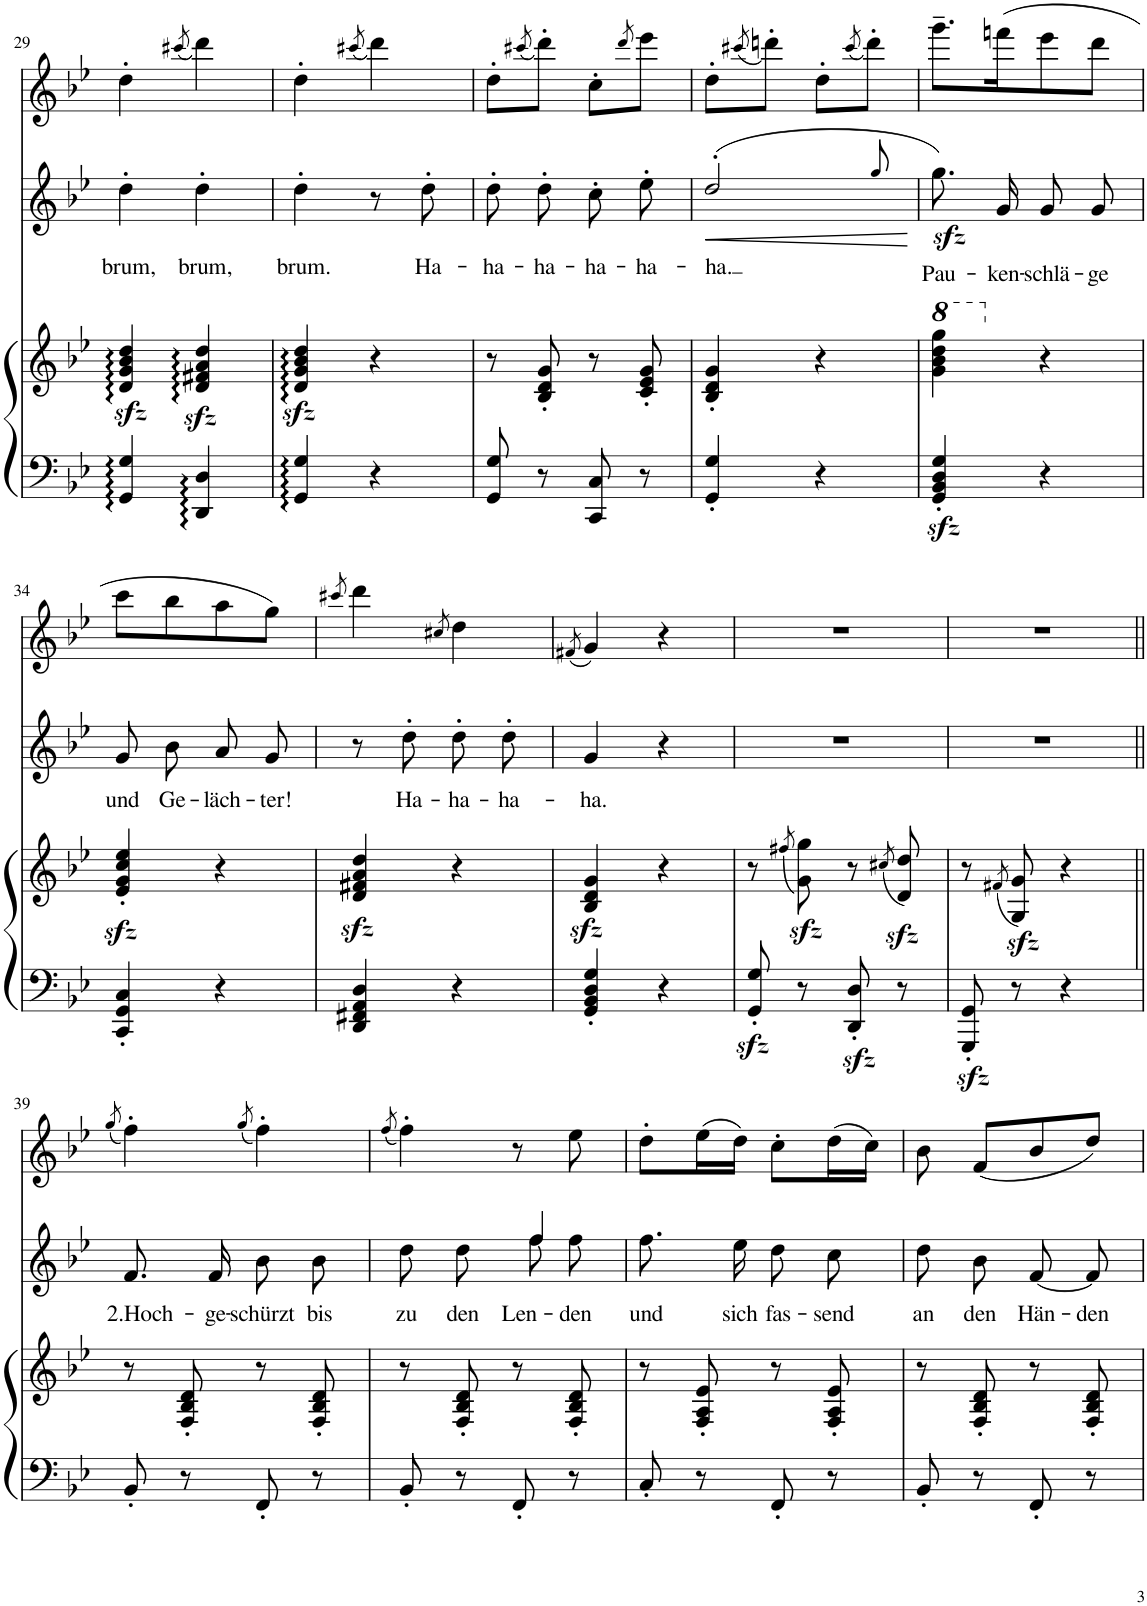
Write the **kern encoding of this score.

**kern	**kern	**kern	**text	**dynam	**kern
*part3	*part3	*part2	*part2	*part2	*part1
*staff4	*staff3	*staff2	*staff2	*staff2	*staff1
*I"Piano	*	*I"Voice	*	*	*I"Violine
*I'Pno	*	*	*	*	*
!!LO:PB:g=z
*clefF4	*clefG2	*clefG2	*	*	*clefG2
*k[b-e-]	*k[b-e-]	*k[b-e-]	*	*	*k[b-e-]
*M2/4	*M2/4	*M2/4	*	*	*M2/4
=29	=29	=29	=29	=29	=29
!	!	!	!LO:LY:b	!	!
4GG/ 4G/	4d/zz< 4g/zz< 4b-/zz< 4dd/zz<	4dd'\	brum,	.	4dd'\
.	.	.	.	.	(8qccc#X/
!	!	!	!LO:LY:b	!	!
4DD/ 4D/	4d/zz< 4f#X/zz< 4a/zz< 4dd/zz<	4dd'\	brum,	.	4ddd\)
=30	=30	=30	=30	=30	=30
!	!	!	!LO:LY:b	!	!
4GG/ 4G/	4d/zz< 4g/zz< 4b-/zz< 4dd/zz<	4dd'\	brum.	.	4dd'\
.	.	.	.	.	(8qccc#X/
4r	4r	8r	.	.	4ddd\)
!	!	!	!LO:LY:b	!	!
.	.	8dd'\	Ha-	.	.
=31	=31	=31	=31	=31	=31
!	!	!	!LO:LY:b	!	!
8GG/ 8G/	8r	8dd'\L	-ha-	.	8dd'\L
.	.	.	.	.	(8qccc#X/
!	!	!	!LO:LY:b	!	!
8r	8B-/' 8d/' 8g/'	8dd'\J	-ha-	.	8ddd'\J)
!	!	!	!LO:LY:b	!	!
8CC/ 8C/	8r	8cc'\L	-ha-	.	8cc'\L
.	.	.	.	.	8qddd/
!	!	!	!LO:LY:b	!	!
8r	8c/' 8e-/' 8g/'	8ee-'\J	-ha-	.	8eee-\J
=32	=32	=32	=32	=32	=32
!	!	!	!LO:LY:b	!LO:HP:b	!
*	*	*^	*	*	*
4GG/' 4G/'	4B-/' 4d/' 4g/'	(2dd'/	4.ryy	-ha.	<	8dd'\L
.	.	.	.	.	.	(8qccc#X/
.	.	.	.	.	.	8dddn'\J)
4r	4r	.	.	.	.	8dd'\L
.	.	.	.	.	.	(8qccc#/
.	.	.	8gg!/	.	.	8ddd'\J)
*	*	*v	*v	*	*	*
.	.	.	.	[	.
=33	=33	=33	=33	=33	=33
*	*8va	*	*	*	*
!	!	!	!LO:LY:b	!	!
4GG/zz<' 4BB-/zz<' 4D/zz<' 4G/zz<'	4gg\ 4bb-\ 4ddd\ 4ggg\	8.ggzz<\L)	Pau-	.	8.ggg~\L
!	!	!	!LO:LY:b	!	!
.	.	16g\Jk	-ken-	.	(16fffn\K
!	!	!	!LO:LY:b	!	!
4r	4r	8g/L	-schlä-	.	8eee-\
!	!	!	!LO:LY:b	!	!
.	.	8g/J	-ge	.	8ddd\J
!!LO:LB:g=z
=34	=34	=34	=34	=34	=34
*	*X8va	*	*	*	*
!	!	!	!LO:LY:b	!	!
4CC/' 4GG/' 4C/'	4e-/zz<' 4g/zz<' 4cc/zz<' 4ee-/zz<'	8g/L	und	.	8ccc\L
!	!	!	!LO:LY:b	!	!
.	.	8b-/J	Ge-	.	8bb-\
!	!	!	!LO:LY:b	!	!
4r	4r	8a/L	-läch-	.	8aa\
!	!	!	!LO:LY:b	!	!
.	.	8g/J	-ter!	.	8gg\J)
=35	=35	=35	=35	=35	=35
.	.	.	.	.	8qccc#X/
4DD/ 4FF#X/ 4AA/ 4D/	4d/zz< 4f#X/zz< 4a/zz< 4dd/zz<	8r	.	.	4ddd\
!	!	!	!LO:LY:b	!	!
.	.	8dd'\	Ha-	.	.
.	.	.	.	.	8qcc#X/
!	!	!	!LO:LY:b	!	!
4r	4r	8dd'\L	-ha-	.	4dd\
!	!	!	!LO:LY:b	!	!
.	.	8dd'\J	-ha-	.	.
=36	=36	=36	=36	=36	=36
.	.	.	.	.	(8qf#X/
!	!	!	!LO:LY:b	!	!
4GG/' 4BB-/' 4D/' 4G/'	4B-/zz< 4d/zz< 4g/zz<	4g/	-ha.	.	4g/)
4r	4r	4r	.	.	4r
=37	=37	=37	=37	=37	=37
8GG/zz<' 8G/zz<'	8r	2r	.	.	2r
.	(8qff#X/	.	.	.	.
8r	8g\zz< 8gg\zz<)	.	.	.	.
8DD/zz<' 8D/zz<'	8r	.	.	.	.
.	(8qcc#X/	.	.	.	.
8r	8d/zz< 8dd/zz<)	.	.	.	.
=38	=38	=38	=38	=38	=38
8GGG/zz<' 8GG/zz<'	8r	2r	.	.	2r
.	(8qf#X/	.	.	.	.
8r	8G/zz< 8g/zz<)	.	.	.	.
4r	4r	.	.	.	.
!!LO:LB:g=z
=39||	=39||	=39||	=39||	=39||	=39||
.	.	.	.	.	(8qgg/
!	!	!	!LO:LY:b	!	!
8BB-'/	8r	8.f/L	2.Hoch-	.	4ff'\)
8r	8F/' 8B-/' 8d/'	.	.	.	.
!	!	!	!LO:LY:b	!	!
.	.	16f/Jk	-ge-	.	.
.	.	.	.	.	(8qgg/
!	!	!	!LO:LY:b	!	!
8FF'/	8r	8b-\L	-schürzt	.	4ff'\)
!	!	!	!LO:LY:b	!	!
8r	8F/' 8B-/' 8d/'	8b-\J	bis	.	.
=40	=40	=40	=40	=40	=40
.	.	.	.	.	(8qff/
!	!	!	!LO:LY:b	!	!
*	*	*^	*	*	*
8BB-'/	8r	8dd\L	4ryy	zu	.	4ff'\)
!	!	!	!	!LO:LY:b	!	!
8r	8F/' 8B-/' 8d/'	8dd\J	.	den	.	.
!	!	!	!	!LO:LY:b	!	!
8FF'/	8r	8ff\L	4cc/	Len-	.	8r
!	!	!	!	!LO:LY:b	!	!
8r	8F/' 8B-/' 8d/'	8ff\J	.	-den	.	8ee-\
*	*	*v	*v	*	*	*
=41	=41	=41	=41	=41	=41
!	!	!	!LO:LY:b	!	!
8C'/	8r	8.ff\L	und	.	8dd'\L
8r	8F/' 8A/' 8e-/'	.	.	.	(16ee-\L
!	!	!	!LO:LY:b	!	!
.	.	16ee-\Jk	sich	.	16dd\JJ)
!	!	!	!LO:LY:b	!	!
8FF'/	8r	8dd\L	fas-	.	8cc'\L
!	!	!	!LO:LY:b	!	!
8r	8F/' 8A/' 8e-/'	8cc\J	-send	.	(16dd\L
.	.	.	.	.	16cc\JJ)
=42	=42	=42	=42	=42	=42
!	!	!	!LO:LY:b	!	!
8BB-'/	8r	8dd\L	an	.	8b-\
!	!	!	!LO:LY:b	!	!
8r	8F/' 8B-/' 8d/'	8b-\J	den	.	(8f/L
!	!	!	!LO:LY:b	!	!
8FF'/	8r	[8f/L	Hän-	.	8b-/
!	!	!	!LO:LY:b	!	!
8r	8F/' 8B-/' 8d/'	8f/J]	-den	.	8dd/J)
=	=	=	=	=	=
*-	*-	*-	*-	*-	*-
